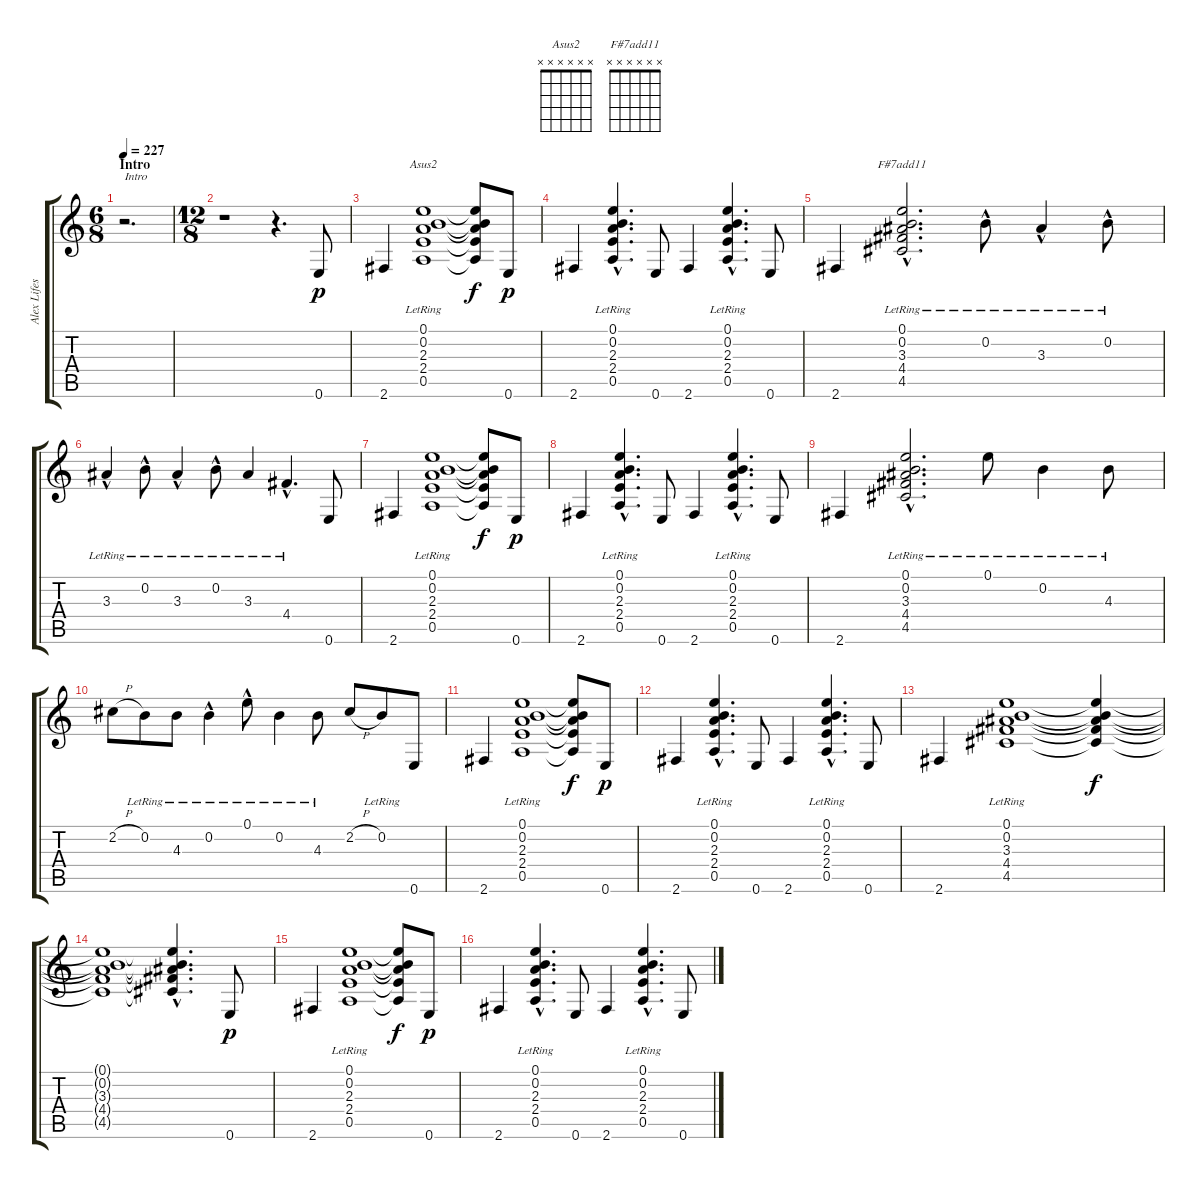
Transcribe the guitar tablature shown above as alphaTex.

\track ("Alex Lifeson 2" "Alex Lifes") {instrument overdrivenguitar}
\staff {score tabs}
\tuning (E4 B3 G3 D3 A2 E2) {hide}
\chord ("Asus2" x x x x x x) {firstfret 0}
\chord ("F#7add11" x x x x x x) {firstfret 0}
\ts (6 8)
\section ("" "Intro")
\tempo 227
\clef g2
\ks c
r.2{d txt "Intro" dy p instrument overdrivenguitar} |
\ts (12 8)
r.1 r.4{d} 0.6.8{volume 14 balance 12 instrument overdrivenguitar} |
2.6.4 (0.1{lr} 0.2{lr} 2.3{lr} 2.4{lr} 0.5).1{ch "Asus2"} (0.1{t} 0.2{t} 2.3{t} 2.4{t} 0.5{t}).8{dy f} 0.6.8{dy p} |
2.6.4 (0.1{hac lr} 0.2{hac lr} 2.3{hac lr} 2.4{hac lr} 0.5{hac}).4{d} 0.6.8 2.6.4 (0.1{hac lr} 0.2{hac lr} 2.3{hac lr} 2.4{hac lr} 0.5{hac}).4{d} 0.6.8 |
2.6.4 (0.1{hac lr} 0.2{hac lr} 3.3{hac lr} 4.4{hac lr} 4.5{hac}).2{d ch "F#7add11"} 0.2{hac lr}.8 3.3{hac lr}.4 0.2{hac lr}.8 |
3.3{hac lr}.4 0.2{hac lr}.8 3.3{hac lr}.4 0.2{hac lr}.8 3.3{lr}.4 4.4{hac lr}.4{d} 0.6.8 |
2.6.4 (0.1{lr} 0.2{lr} 2.3{lr} 2.4{lr} 0.5).1 (0.1{t} 0.2{t} 2.3{t} 2.4{t} 0.5{t}).8{dy f} 0.6.8{dy p} |
2.6.4 (0.1{hac lr} 0.2{hac lr} 2.3{hac lr} 2.4{hac lr} 0.5{hac}).4{d} 0.6.8 2.6.4 (0.1{hac lr} 0.2{hac lr} 2.3{hac lr} 2.4{hac lr} 0.5{hac}).4{d} 0.6.8 |
2.6.4 (0.1{hac lr} 0.2{hac lr} 3.3{hac lr} 4.4{hac lr} 4.5{hac}).2{d} 0.1{lr}.8 0.2{lr}.4 4.3{lr}.8 |
2.2{h}.8 0.2{lr}.8 4.3{lr}.8 0.2{hac lr}.4 0.1{hac lr}.8 0.2{lr}.4 4.3{lr}.8 2.2{h}.8 0.2{lr}.8 0.6.8 |
2.6.4 (0.1{lr} 0.2{lr} 2.3{lr} 2.4{lr} 0.5).1 (0.1{t} 0.2{t} 2.3{t} 2.4{t} 0.5{t}).8{dy f} 0.6.8{dy p} |
2.6.4 (0.1{hac lr} 0.2{hac lr} 2.3{hac lr} 2.4{hac lr} 0.5{hac}).4{d} 0.6.8 2.6.4 (0.1{hac lr} 0.2{hac lr} 2.3{hac lr} 2.4{hac lr} 0.5{hac}).4{d} 0.6.8 |
2.6.4 (0.1{lr} 0.2{lr} 3.3{lr} 4.4{lr} 4.5).1 (0.1{t} 0.2{t} 3.3{t} 4.4{t} 4.5{t}).4{dy f} |
(0.1{t} 0.2{t} 3.3{t} 4.4{t} 4.5{t}).1 (0.1{hac t} 0.2{hac t} 3.3{hac t} 4.4{hac t} 4.5{hac t}).4{d} 0.6.8{dy p} |
2.6.4 (0.1{lr} 0.2{lr} 2.3{lr} 2.4{lr} 0.5).1 (0.1{t} 0.2{t} 2.3{t} 2.4{t} 0.5{t}).8{dy f} 0.6.8{dy p} |
2.6.4 (0.1{hac lr} 0.2{hac lr} 2.3{hac lr} 2.4{hac lr} 0.5{hac}).4{d} 0.6.8 2.6.4 (0.1{hac lr} 0.2{hac lr} 2.3{hac lr} 2.4{hac lr} 0.5{hac}).4{d} 0.6.8
